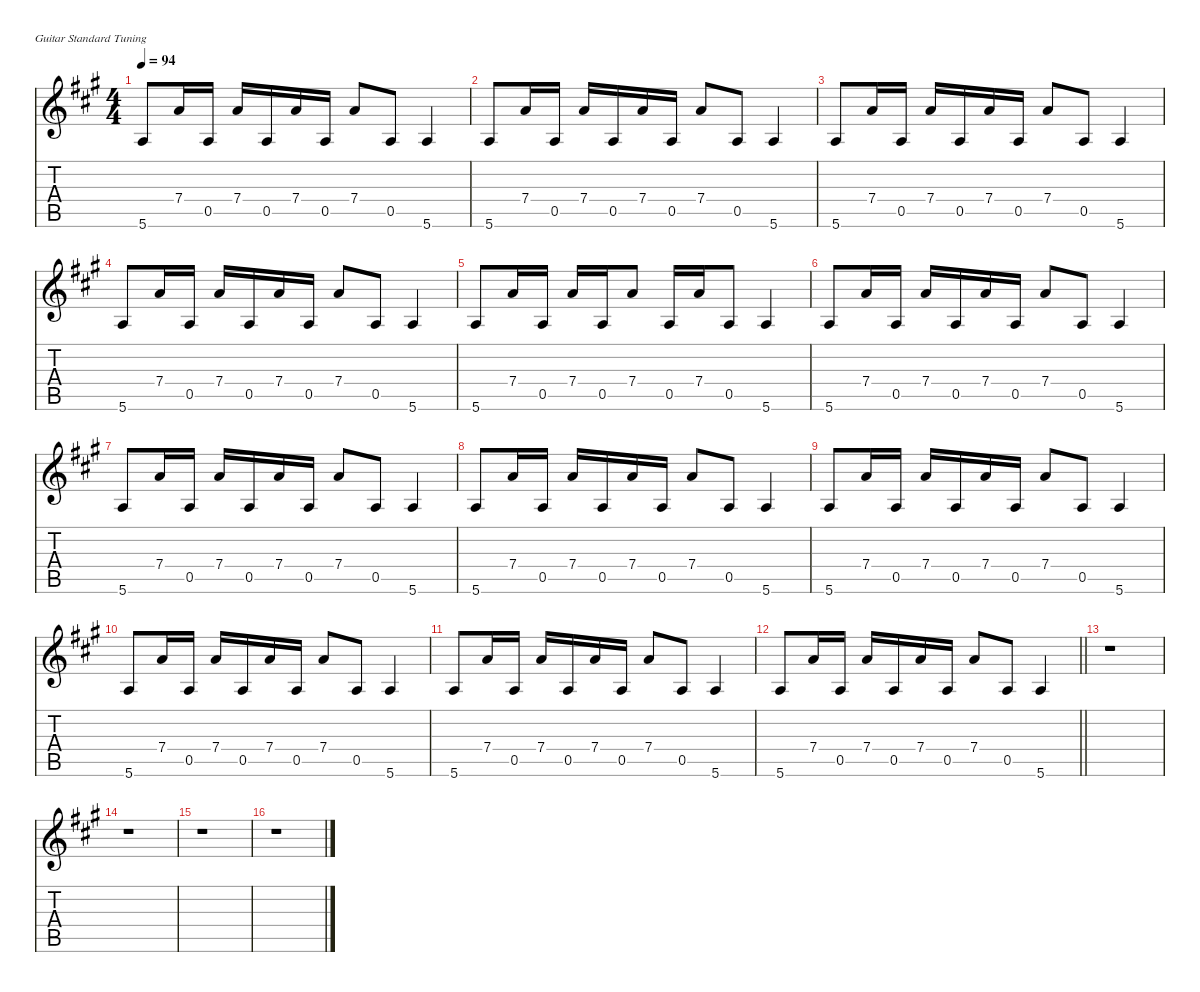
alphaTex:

\defaultSystemsLayout 4
\hideDynamics
\bracketExtendMode nobrackets
\singleTrackTrackNamePolicy hidden
\multiTrackTrackNamePolicy hidden
\firstSystemTrackNameMode fullname
\firstSystemTrackNameOrientation horizontal
\otherSystemsTrackNameOrientation horizontal
\track ("Rhythm Guitar" "s.guit.") {defaultSystemsLayout 8 instrument acousticguitarsteel}
\staff {score tabs}
\tuning (E4 B3 G3 D3 A2 E2)
\ts (4 4)
\tempo 94
\clef g2
\ks a
5.6{acc forcenatural}.8{dy f beam Up} 7.4{acc forcenatural}.16{beam Up} 0.5{acc forcenatural}.16{beam Up} 7.4{acc forcenatural}.16{beam Up} 0.5{acc forcenatural}.16{beam Up} 7.4{acc forcenatural}.16{beam Up} 0.5{acc forcenatural}.16{beam Up} 7.4{acc forcenatural}.8{beam Up} 0.5{acc forcenatural}.8{beam Up} 5.6{acc forcenatural}.4{beam Up} |
5.6{acc forcenatural}.8{beam Up} 7.4{acc forcenatural}.16{beam Up} 0.5{acc forcenatural}.16{beam Up} 7.4{acc forcenatural}.16{beam Up} 0.5{acc forcenatural}.16{beam Up} 7.4{acc forcenatural}.16{beam Up} 0.5{acc forcenatural}.16{beam Up} 7.4{acc forcenatural}.8{beam Up} 0.5{acc forcenatural}.8{beam Up} 5.6{acc forcenatural}.4{beam Up} |
5.6{acc forcenatural}.8{beam Up} 7.4{acc forcenatural}.16{beam Up} 0.5{acc forcenatural}.16{beam Up} 7.4{acc forcenatural}.16{beam Up} 0.5{acc forcenatural}.16{beam Up} 7.4{acc forcenatural}.16{beam Up} 0.5{acc forcenatural}.16{beam Up} 7.4{acc forcenatural}.8{beam Up} 0.5{acc forcenatural}.8{beam Up} 5.6{acc forcenatural}.4{beam Up} |
5.6{acc forcenatural}.8{beam Up} 7.4{acc forcenatural}.16{beam Up} 0.5{acc forcenatural}.16{beam Up} 7.4{acc forcenatural}.16{beam Up} 0.5{acc forcenatural}.16{beam Up} 7.4{acc forcenatural}.16{beam Up} 0.5{acc forcenatural}.16{beam Up} 7.4{acc forcenatural}.8{beam Up} 0.5{acc forcenatural}.8{beam Up} 5.6{acc forcenatural}.4{beam Up} |
5.6{acc forcenatural}.8{beam Up} 7.4{acc forcenatural}.16{beam Up} 0.5{acc forcenatural}.16{beam Up} 7.4{acc forcenatural}.16{beam Up} 0.5{acc forcenatural}.16{beam Up} 7.4{acc forcenatural}.8{beam Up} 0.5{acc forcenatural}.16{beam Up} 7.4{acc forcenatural}.16{beam Up} 0.5{acc forcenatural}.8{beam Up} 5.6{acc forcenatural}.4{beam Up} |
5.6{acc forcenatural}.8{beam Up} 7.4{acc forcenatural}.16{beam Up} 0.5{acc forcenatural}.16{beam Up} 7.4{acc forcenatural}.16{beam Up} 0.5{acc forcenatural}.16{beam Up} 7.4{acc forcenatural}.16{beam Up} 0.5{acc forcenatural}.16{beam Up} 7.4{acc forcenatural}.8{beam Up} 0.5{acc forcenatural}.8{beam Up} 5.6{acc forcenatural}.4{beam Up} |
5.6{acc forcenatural}.8{beam Up} 7.4{acc forcenatural}.16{beam Up} 0.5{acc forcenatural}.16{beam Up} 7.4{acc forcenatural}.16{beam Up} 0.5{acc forcenatural}.16{beam Up} 7.4{acc forcenatural}.16{beam Up} 0.5{acc forcenatural}.16{beam Up} 7.4{acc forcenatural}.8{beam Up} 0.5{acc forcenatural}.8{beam Up} 5.6{acc forcenatural}.4{beam Up} |
5.6{acc forcenatural}.8{beam Up} 7.4{acc forcenatural}.16{beam Up} 0.5{acc forcenatural}.16{beam Up} 7.4{acc forcenatural}.16{beam Up} 0.5{acc forcenatural}.16{beam Up} 7.4{acc forcenatural}.16{beam Up} 0.5{acc forcenatural}.16{beam Up} 7.4{acc forcenatural}.8{beam Up} 0.5{acc forcenatural}.8{beam Up} 5.6{acc forcenatural}.4{beam Up} |
5.6{acc forcenatural}.8{beam Up} 7.4{acc forcenatural}.16{beam Up} 0.5{acc forcenatural}.16{beam Up} 7.4{acc forcenatural}.16{beam Up} 0.5{acc forcenatural}.16{beam Up} 7.4{acc forcenatural}.16{beam Up} 0.5{acc forcenatural}.16{beam Up} 7.4{acc forcenatural}.8{beam Up} 0.5{acc forcenatural}.8{beam Up} 5.6{acc forcenatural}.4{beam Up} |
5.6{acc forcenatural}.8{beam Up} 7.4{acc forcenatural}.16{beam Up} 0.5{acc forcenatural}.16{beam Up} 7.4{acc forcenatural}.16{beam Up} 0.5{acc forcenatural}.16{beam Up} 7.4{acc forcenatural}.16{beam Up} 0.5{acc forcenatural}.16{beam Up} 7.4{acc forcenatural}.8{beam Up} 0.5{acc forcenatural}.8{beam Up} 5.6{acc forcenatural}.4{beam Up} |
5.6{acc forcenatural}.8{beam Up} 7.4{acc forcenatural}.16{beam Up} 0.5{acc forcenatural}.16{beam Up} 7.4{acc forcenatural}.16{beam Up} 0.5{acc forcenatural}.16{beam Up} 7.4{acc forcenatural}.16{beam Up} 0.5{acc forcenatural}.16{beam Up} 7.4{acc forcenatural}.8{beam Up} 0.5{acc forcenatural}.8{beam Up} 5.6{acc forcenatural}.4{beam Up} |
\barLineRight lightlight
5.6{acc forcenatural}.8{beam Up} 7.4{acc forcenatural}.16{beam Up} 0.5{acc forcenatural}.16{beam Up} 7.4{acc forcenatural}.16{beam Up} 0.5{acc forcenatural}.16{beam Up} 7.4{acc forcenatural}.16{beam Up} 0.5{acc forcenatural}.16{beam Up} 7.4{acc forcenatural}.8{beam Up} 0.5{acc forcenatural}.8{beam Up} 5.6{acc forcenatural}.4{beam Up} |
r.1{beam Down} |
r.1{beam Down} |
r.1{beam Down} |
r.1{beam Down}
